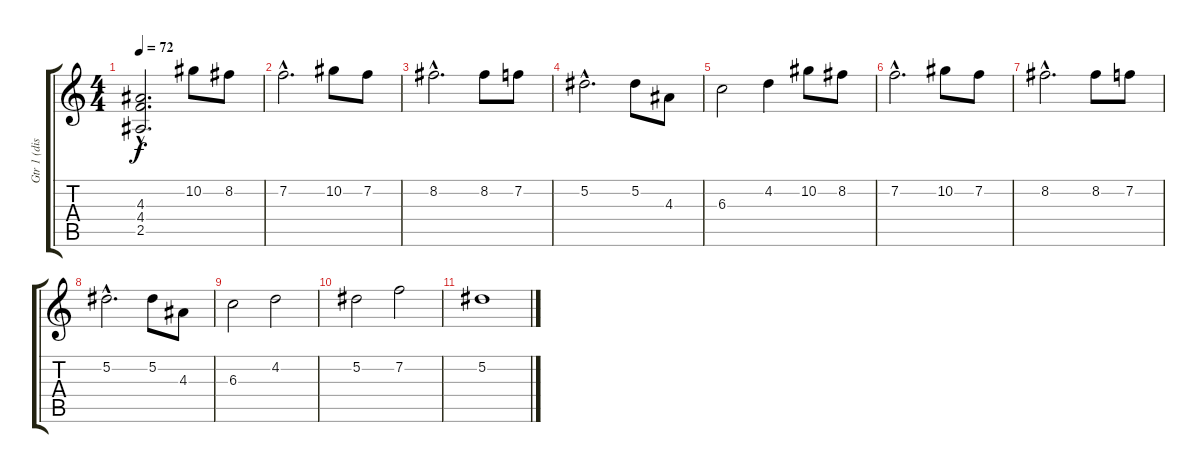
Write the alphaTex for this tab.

\track ("Gtr 1 (disto)" "Gtr 1 (dis") {instrument distortionguitar}
\staff {score tabs}
\tuning (Eb4 Bb3 Gb3 Db3 Ab2 Eb2) {hide}
\ts (4 4)
\tempo 72
\clef g2
\ks c
(4.3{hac t} 4.4{hac t} 2.5{hac t}).2{d dy f} 10.2.8 8.2.8 |
7.2{hac}.2{d} 10.2.8 7.2.8 |
8.2{hac}.2{d} 8.2.8 7.2.8 |
5.2{hac}.2{d} 5.2.8 4.3.8 |
6.3.2 4.2.4 10.2.8 8.2.8 |
7.2{hac}.2{d} 10.2.8 7.2.8 |
8.2{hac}.2{d} 8.2.8 7.2.8 |
5.2{hac}.2{d} 5.2.8 4.3.8 |
6.3.2 4.2.2 |
5.2.2 7.2.2 |
5.2.1
